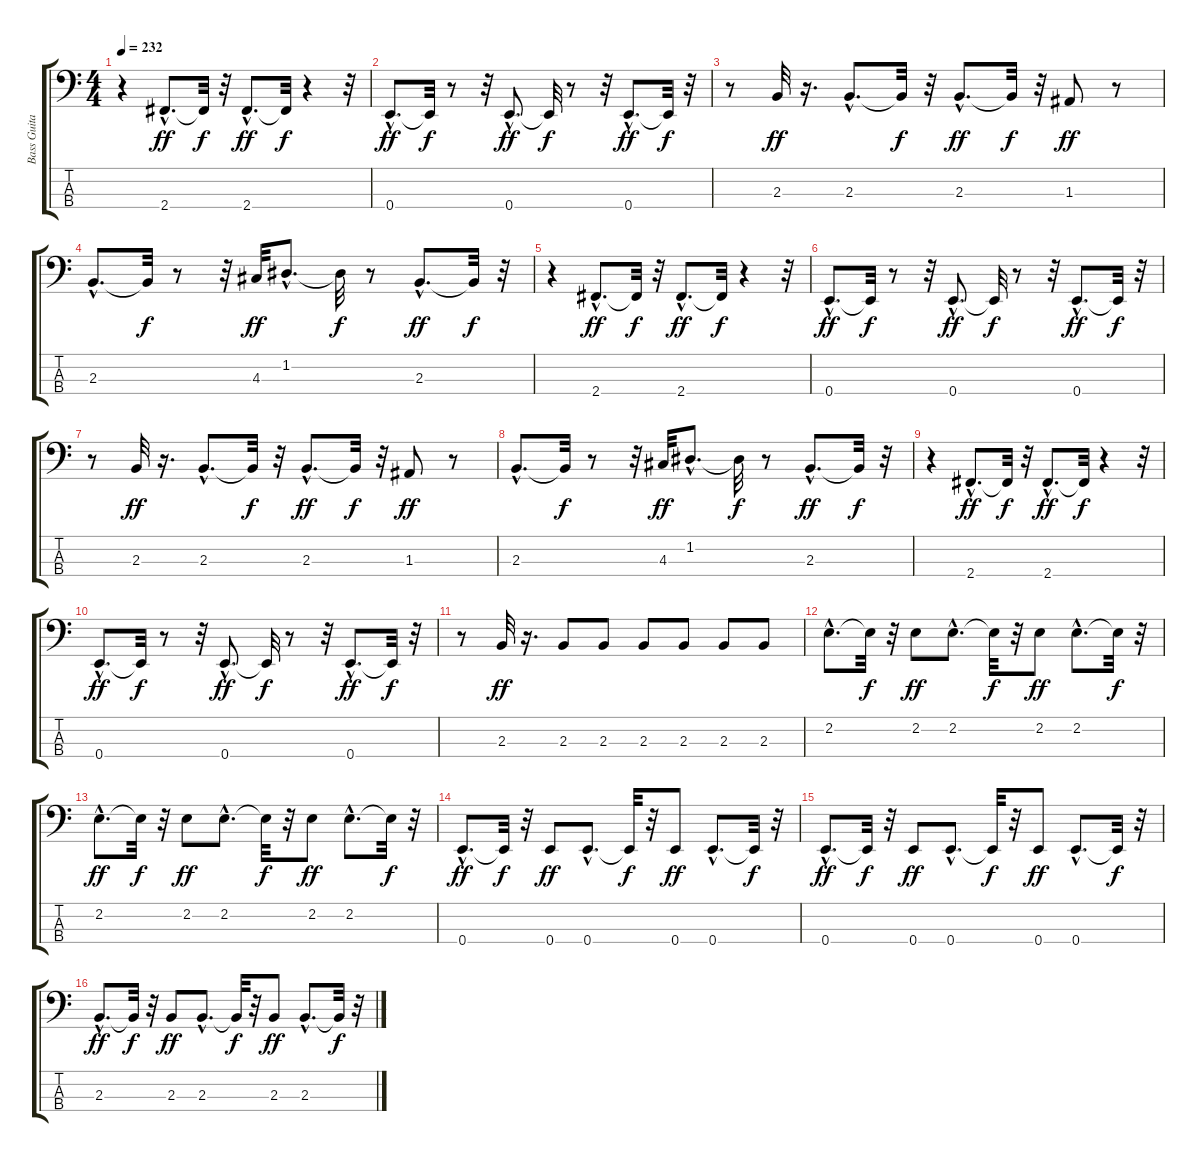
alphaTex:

\track ("Bass Guitar" "Bass Guita") {instrument electricbasspick}
\staff {score tabs}
\tuning (G2 D2 A1 E1) {hide}
\ts (4 4)
\tempo 232
\clef f4
\ks c
r.4{dy f} 2.4{hac}.8{d dy ff} 2.4{t}.32{dy f} r.32 2.4{hac}.8{d dy ff} 2.4{t}.32{dy f} r.4 r.32 |
0.4{hac}.8{d dy ff} 0.4{t}.32{dy f} r.8 r.32 0.4{hac}.8{d dy ff} 0.4{t}.32{dy f} r.8 r.32 0.4{hac}.8{d dy ff} 0.4{t}.32{dy f} r.32 |
r.8 2.3.32{dy ff} r.16{d} 2.3{hac}.8{d} 2.3{t}.32{dy f} r.32 2.3{hac}.8{d dy ff} 2.3{t}.32{dy f} r.32 1.3.8{dy ff} r.8 |
2.3{hac}.8{d} 2.3{t}.32{dy f} r.8 r.32 4.3.32{dy ff} 1.2{hac}.8{d} 1.2{t}.32{dy f} r.8 2.3{hac}.8{d dy ff} 2.3{t}.32{dy f} r.32 |
r.4 2.4{hac}.8{d dy ff} 2.4{t}.32{dy f} r.32 2.4{hac}.8{d dy ff} 2.4{t}.32{dy f} r.4 r.32 |
0.4{hac}.8{d dy ff} 0.4{t}.32{dy f} r.8 r.32 0.4{hac}.8{d dy ff} 0.4{t}.32{dy f} r.8 r.32 0.4{hac}.8{d dy ff} 0.4{t}.32{dy f} r.32 |
r.8 2.3.32{dy ff} r.16{d} 2.3{hac}.8{d} 2.3{t}.32{dy f} r.32 2.3{hac}.8{d dy ff} 2.3{t}.32{dy f} r.32 1.3.8{dy ff} r.8 |
2.3{hac}.8{d} 2.3{t}.32{dy f} r.8 r.32 4.3.32{dy ff} 1.2{hac}.8{d} 1.2{t}.32{dy f} r.8 2.3{hac}.8{d dy ff} 2.3{t}.32{dy f} r.32 |
r.4 2.4{hac}.8{d dy ff} 2.4{t}.32{dy f} r.32 2.4{hac}.8{d dy ff} 2.4{t}.32{dy f} r.4 r.32 |
0.4{hac}.8{d dy ff} 0.4{t}.32{dy f} r.8 r.32 0.4{hac}.8{d dy ff} 0.4{t}.32{dy f} r.8 r.32 0.4{hac}.8{d dy ff} 0.4{t}.32{dy f} r.32 |
r.8 2.3.32{dy ff} r.16{d} 2.3.8 2.3.8 2.3.8 2.3.8 2.3.8 2.3.8 |
2.2{hac}.8{d} 2.2{t}.32{dy f} r.32 2.2.8{dy ff} 2.2{hac}.8{d} 2.2{t}.32{dy f} r.32 2.2.8{dy ff} 2.2{hac}.8{d} 2.2{t}.32{dy f} r.32 |
2.2{hac}.8{d dy ff} 2.2{t}.32{dy f} r.32 2.2.8{dy ff} 2.2{hac}.8{d} 2.2{t}.32{dy f} r.32 2.2.8{dy ff} 2.2{hac}.8{d} 2.2{t}.32{dy f} r.32 |
0.4{hac}.8{d dy ff} 0.4{t}.32{dy f} r.32 0.4.8{dy ff} 0.4{hac}.8{d} 0.4{t}.32{dy f} r.32 0.4.8{dy ff} 0.4{hac}.8{d} 0.4{t}.32{dy f} r.32 |
0.4{hac}.8{d dy ff} 0.4{t}.32{dy f} r.32 0.4.8{dy ff} 0.4{hac}.8{d} 0.4{t}.32{dy f} r.32 0.4.8{dy ff} 0.4{hac}.8{d} 0.4{t}.32{dy f} r.32 |
2.3{hac}.8{d dy ff} 2.3{t}.32{dy f} r.32 2.3.8{dy ff} 2.3{hac}.8{d} 2.3{t}.32{dy f} r.32 2.3.8{dy ff} 2.3{hac}.8{d} 2.3{t}.32{dy f} r.32
